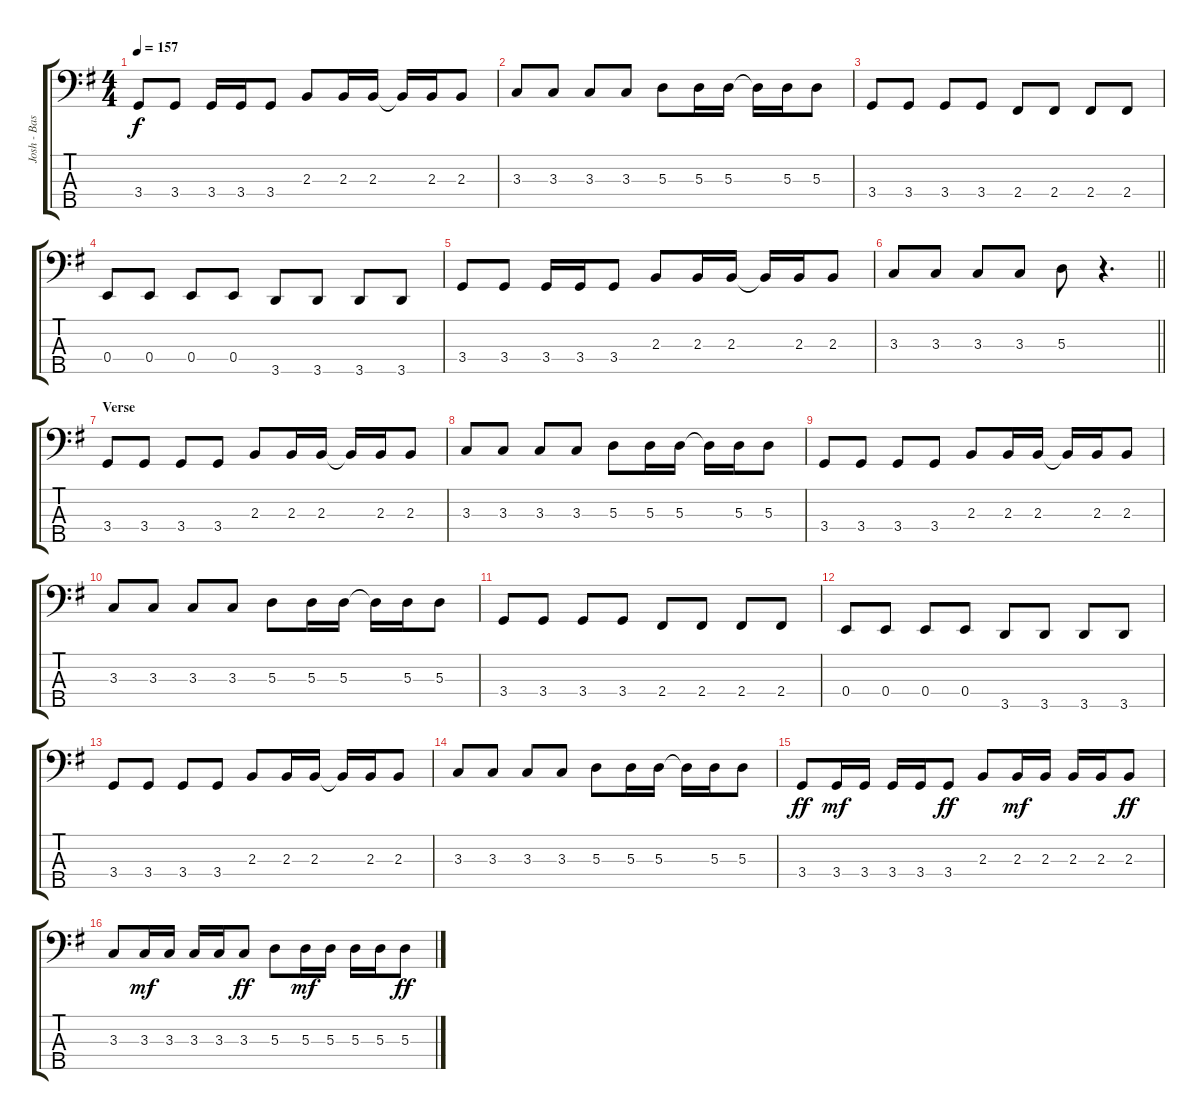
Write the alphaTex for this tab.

\track ("Josh - Bass" "Josh - Bas") {instrument electricbassfinger}
\staff {score tabs}
\tuning (G2 D2 A1 E1 B0) {hide}
\ts (4 4)
\tempo 157
\clef f4
\ks g
3.4.8{dy f} 3.4.8 3.4.16 3.4.16 3.4.8 2.3.8 2.3.16 2.3.16 2.3{t}.16 2.3.16 2.3.8 |
3.3.8 3.3.8 3.3.8 3.3.8 5.3.8 5.3.16 5.3.16 5.3{t}.16 5.3.16 5.3.8 |
3.4.8 3.4.8 3.4.8 3.4.8 2.4.8 2.4.8 2.4.8 2.4.8 |
0.4.8 0.4.8 0.4.8 0.4.8 3.5.8 3.5.8 3.5.8 3.5.8 |
3.4.8 3.4.8 3.4.16 3.4.16 3.4.8 2.3.8 2.3.16 2.3.16 2.3{t}.16 2.3.16 2.3.8 |
\barLineRight lightlight
3.3.8 3.3.8 3.3.8 3.3.8 5.3.8 r.4{d} |
\section ("" "Verse")
3.4.8 3.4.8 3.4.8 3.4.8 2.3.8 2.3.16 2.3.16 2.3{t}.16 2.3.16 2.3.8 |
3.3.8 3.3.8 3.3.8 3.3.8 5.3.8 5.3.16 5.3.16 5.3{t}.16 5.3.16 5.3.8 |
3.4.8 3.4.8 3.4.8 3.4.8 2.3.8 2.3.16 2.3.16 2.3{t}.16 2.3.16 2.3.8 |
3.3.8 3.3.8 3.3.8 3.3.8 5.3.8 5.3.16 5.3.16 5.3{t}.16 5.3.16 5.3.8 |
3.4.8 3.4.8 3.4.8 3.4.8 2.4.8 2.4.8 2.4.8 2.4.8 |
0.4.8 0.4.8 0.4.8 0.4.8 3.5.8 3.5.8 3.5.8 3.5.8 |
3.4.8 3.4.8 3.4.8 3.4.8 2.3.8 2.3.16 2.3.16 2.3{t}.16 2.3.16 2.3.8 |
3.3.8 3.3.8 3.3.8 3.3.8 5.3.8 5.3.16 5.3.16 5.3{t}.16 5.3.16 5.3.8 |
3.4.8{dy ff} 3.4.16{dy mf} 3.4.16 3.4.16 3.4.16 3.4.8{dy ff} 2.3.8 2.3.16{dy mf} 2.3.16 2.3.16 2.3.16 2.3.8{dy ff} |
3.3.8 3.3.16{dy mf} 3.3.16 3.3.16 3.3.16 3.3.8{dy ff} 5.3.8 5.3.16{dy mf} 5.3.16 5.3.16 5.3.16 5.3.8{dy ff}
